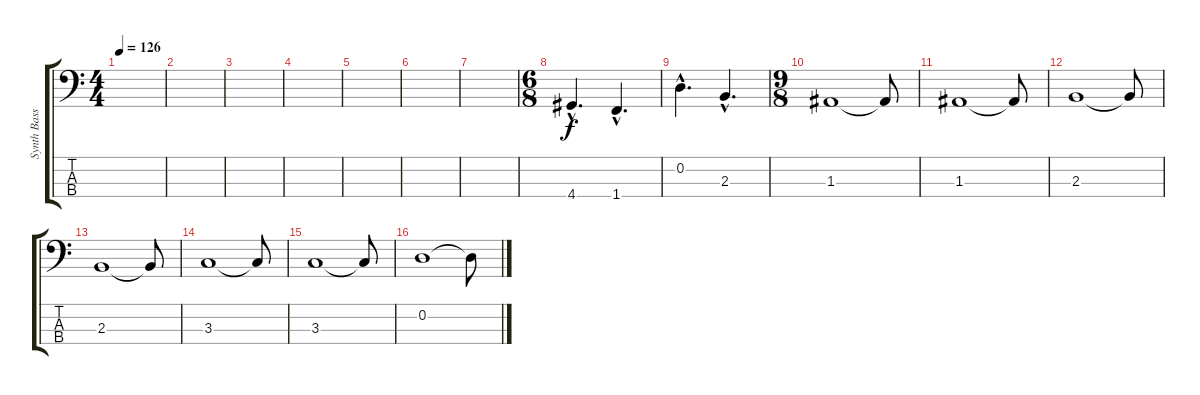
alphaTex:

\track ("Synth Bass" "Synth Bass") {instrument synthbass1}
\staff {score tabs}
\tuning (G2 D2 A1 E1) {hide}
\ts (4 4)
\tempo 126
\clef f4
\ks c
|
|
|
|
|
|
|
\ts (6 8)
4.4{hac}.4{d} 1.4{hac}.4{d} |
0.2{hac}.4{d} 2.3{hac}.4{d} |
\ts (9 8)
1.3.1 1.3{t}.8 |
1.3.1 1.3{t}.8 |
2.3.1 2.3{t}.8 |
2.3.1 2.3{t}.8 |
3.3.1 3.3{t}.8 |
3.3.1 3.3{t}.8 |
0.2.1 0.2{t}.8
